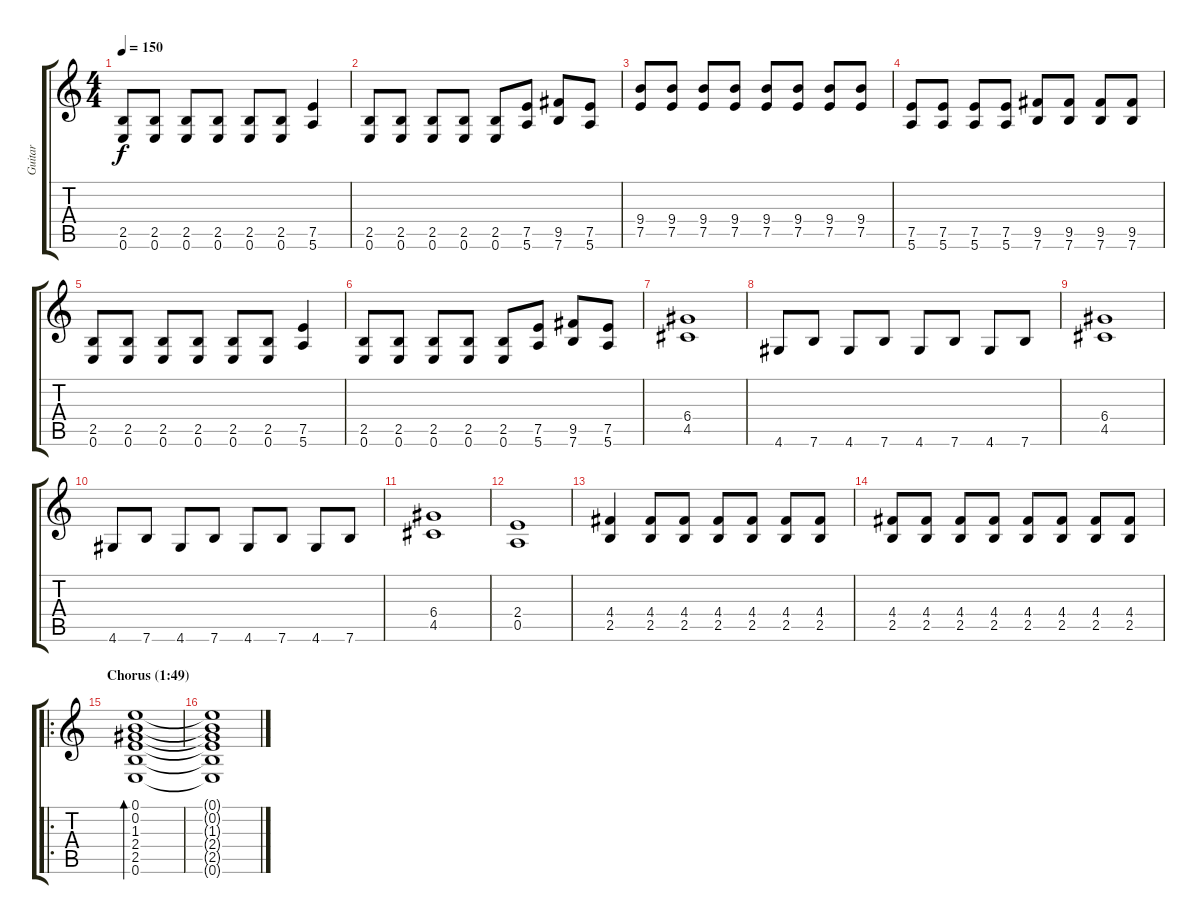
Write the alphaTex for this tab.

\track ("Guitar" "Guitar") {instrument electricguitarjazz}
\staff {score tabs}
\tuning (E4 B3 G3 D3 A2 E2) {hide}
\ts (4 4)
\tempo 150
\clef g2
\ks c
(2.5 0.6).8{dy f} (2.5 0.6).8 (2.5 0.6).8 (2.5 0.6).8 (2.5 0.6).8 (2.5 0.6).8 (7.5 5.6).4 |
(2.5 0.6).8 (2.5 0.6).8 (2.5 0.6).8 (2.5 0.6).8 (2.5 0.6).8 (7.5 5.6).8 (9.5 7.6).8 (7.5 5.6).8 |
(9.4 7.5).8 (9.4 7.5).8 (9.4 7.5).8 (9.4 7.5).8 (9.4 7.5).8 (9.4 7.5).8 (9.4 7.5).8 (9.4 7.5).8 |
(7.5 5.6).8 (7.5 5.6).8 (7.5 5.6).8 (7.5 5.6).8 (9.5 7.6).8 (9.5 7.6).8 (9.5 7.6).8 (9.5 7.6).8 |
(2.5 0.6).8 (2.5 0.6).8 (2.5 0.6).8 (2.5 0.6).8 (2.5 0.6).8 (2.5 0.6).8 (7.5 5.6).4 |
(2.5 0.6).8 (2.5 0.6).8 (2.5 0.6).8 (2.5 0.6).8 (2.5 0.6).8 (7.5 5.6).8 (9.5 7.6).8 (7.5 5.6).8 |
(6.4 4.5).1 |
4.6.8 7.6.8 4.6.8 7.6.8 4.6.8 7.6.8 4.6.8 7.6.8 |
(6.4 4.5).1 |
4.6.8 7.6.8 4.6.8 7.6.8 4.6.8 7.6.8 4.6.8 7.6.8 |
(6.4 4.5).1 |
(2.4 0.5).1 |
(4.4 2.5).4 (4.4 2.5).8 (4.4 2.5).8 (4.4 2.5).8 (4.4 2.5).8 (4.4 2.5).8 (4.4 2.5).8 |
(4.4 2.5).8 (4.4 2.5).8 (4.4 2.5).8 (4.4 2.5).8 (4.4 2.5).8 (4.4 2.5).8 (4.4 2.5).8 (4.4 2.5).8 |
\ro
\section ("" "Chorus (1:49)")
(0.1 0.2 1.3 2.4 2.5 0.6).1{bd 120 instrument electricguitarjazz} |
(0.1{t} 0.2{t} 1.3{t} 2.4{t} 2.5{t} 0.6{t}).1
